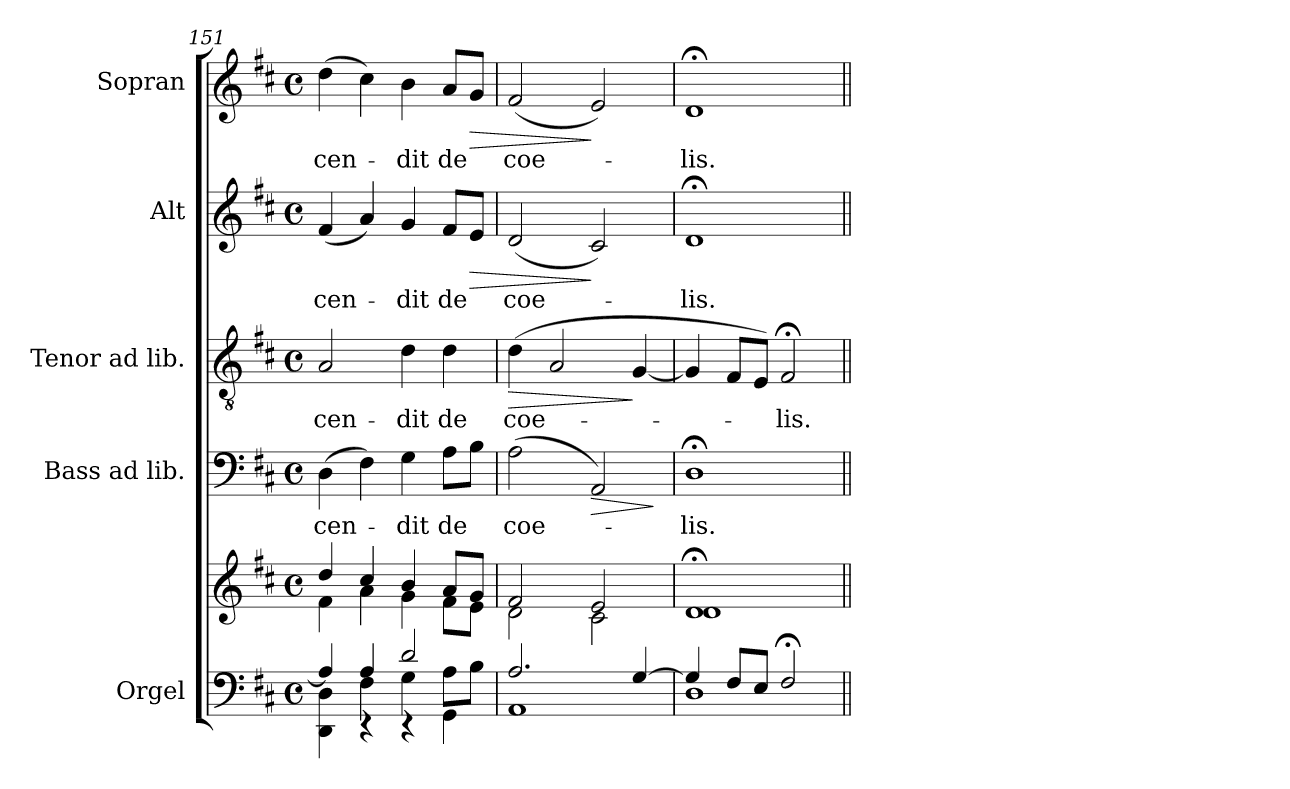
**kern	**kern	**kern	**text	**dynam	**kern	**text	**dynam	**kern	**text	**dynam	**kern	**text	**dynam
*part5	*part5	*part4	*part4	*part4	*part3	*part3	*part3	*part2	*part2	*part2	*part1	*part1	*part1
*staff6	*staff5	*staff4	*staff4	*staff4	*staff3	*staff3	*staff3	*staff2	*staff2	*staff2	*staff1	*staff1	*staff1
*I"Orgel	*	*I"Bass ad lib.	*	*	*I"Tenor ad lib.	*	*	*I"Alt	*	*	*I"Sopran	*	*
*I'Org.	*	*I'B.	*	*	*I'T.	*	*	*I'A.	*	*	*I'S.	*	*
!!LO:PB:g=z
*clefF4	*clefG2	*clefF4	*	*	*clefGv2	*	*	*clefG2	*	*	*clefG2	*	*
*k[f#c#]	*k[f#c#]	*k[f#c#]	*	*	*k[f#c#]	*	*	*k[f#c#]	*	*	*k[f#c#]	*	*
*D:	*D:	*D:	*	*	*D:	*	*	*D:	*	*	*D:	*	*
*M4/4	*M4/4	*M4/4	*	*	*M4/4	*	*	*M4/4	*	*	*M4/4	*	*
*met(c)	*met(c)	*met(c)	*	*	*met(c)	*	*	*met(c)	*	*	*met(c)	*	*
=151	=151	=151	=151	=151	=151	=151	=151	=151	=151	=151	=151	=151	=151
*^	*^	*	*	*	*	*	*	*	*	*	*	*	*
*	*^	*	*	*	*	*	*	*	*	*	*	*	*	*	*
!	!	!	!	!	!	!LO:LY:b	!	!	!LO:LY:b	!	!	!LO:LY:b	!	!	!LO:LY:b	!
4A/]	4DD\ 4D\	4ryy	4dd/	4f#\	(>4D\	-cen-	.	2A/	-cen-	.	(<4f#/	-cen-	.	(>4dd\	-cen-	.
4A/	4rDD	4F#\	4cc#/	4a\	4F#\)	.	.	.	.	.	4a/)	.	.	4cc#\)	.	.
!	!	!	!	!	!	!LO:LY:b	!	!	!LO:LY:b	!	!	!LO:LY:b	!	!	!LO:LY:b	!
2d/	4rDD	4G\	4b/	4g\	4G\	-dit	.	4d\	-dit	.	4g/	-dit	.	4b\	-dit	.
!	!	!	!	!	!	!LO:LY:b	!	!	!LO:LY:b	!	!	!LO:LY:b	!	!	!LO:LY:b	!
.	4GG\	8A\L	8a/L	8f#\L	8A\L	de	.	4d\	de	.	8f#/L	de	.	8a/L	de	.
!	!	!	!	!	!	!	!	!	!	!	!	!	!LO:HP:b	!	!	!LO:HP:b
.	.	8B\J	8g/J	8e\J	8B\J	.	.	.	.	.	8e/J	.	>	8g/J	.	>
=152	=152	=152	=152	=152	=152	=152	=152	=152	=152	=152	=152	=152	=152	=152	=152	=152
!	!	!	!	!	!	!LO:LY:b	!	!	!LO:LY:b	!LO:HP:b	!	!LO:LY:b	!	!	!LO:LY:b	!
*	*v	*v	*	*	*	*	*	*	*	*	*	*	*	*	*	*
2.A/	1AA	2f#/	2d\	(>2A\	coe-	.	(<4d\	coe-	>	(<2d/	coe-	.	(<2f#/	coe-	.
.	.	.	.	.	.	.	2A/	.	.	.	.	.	.	.	.
!	!	!	!	!	!	!LO:HP:b	!	!	!	!	!	!	!	!	!
.	.	2e/	2c#\	2AA/)	.	>	.	.	.	2c#/)	.	]	2e/)	.	]
[>4G/	.	.	.	.	.	.	[4G/	.	]	.	.	.	.	.	.
*v	*v	*	*	*	*	*	*	*	*	*	*	*	*	*	*
*	*v	*v	*	*	*	*	*	*	*	*	*	*	*	*
.	.	.	.	]	.	.	.	.	.	.	.	.	.
=153	=153	=153	=153	=153	=153	=153	=153	=153	=153	=153	=153	=153	=153
*^	*^	*	*	*	*	*	*	*	*	*	*	*	*
!	!	!	!	!	!LO:LY:b	!	!	!	!	!	!LO:LY:b	!	!	!LO:LY:b	!
4G/]	1D	1d;	1d	1D;<	-lis.	.	4G/]	.	.	1d;<	-lis.	.	1d;<	-lis.	.
8F#/L	.	.	.	.	.	.	8F#/L	.	.	.	.	.	.	.	.
8E/J	.	.	.	.	.	.	8E/J)	.	.	.	.	.	.	.	.
!	!	!	!	!	!	!	!	!LO:LY:b	!	!	!	!	!	!	!
2F#;/	.	.	.	.	.	.	2F#;</	-lis.	.	.	.	.	.	.	.
*v	*v	*	*	*	*	*	*	*	*	*	*	*	*	*	*
*	*v	*v	*	*	*	*	*	*	*	*	*	*	*	*
=||	=||	=||	=||	=||	=||	=||	=||	=||	=||	=||	=||	=||	=||
*-	*-	*-	*-	*-	*-	*-	*-	*-	*-	*-	*-	*-	*-
